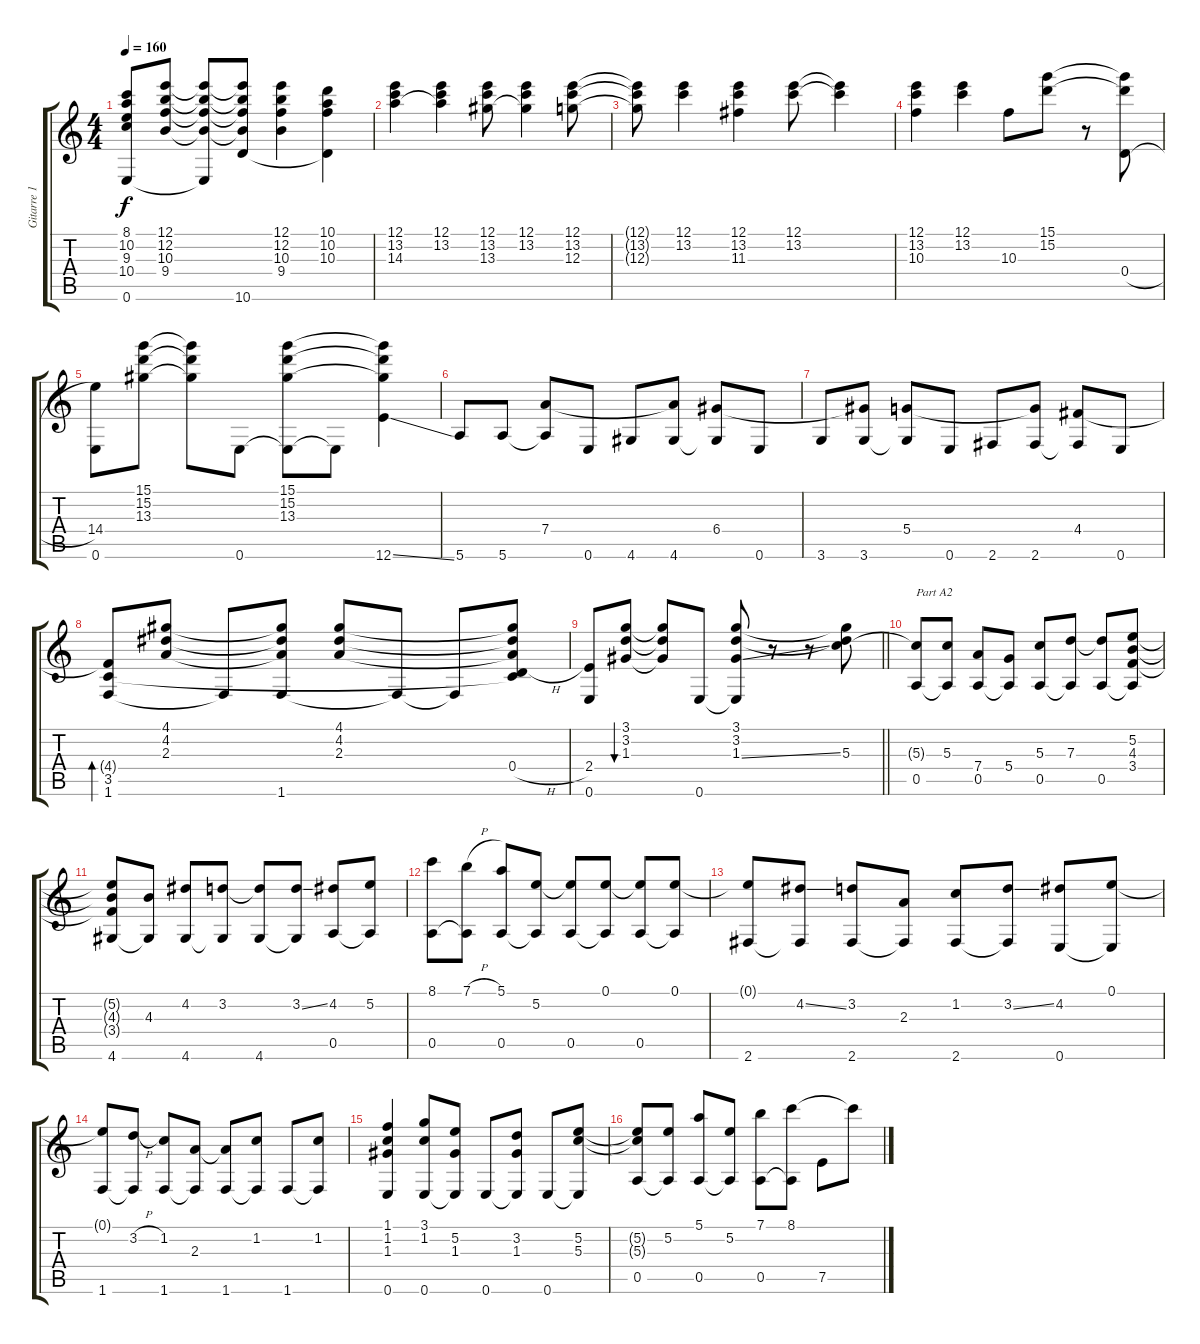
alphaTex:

\track ("Gitarre 1" "Gitarre 1") {instrument acousticguitarsteel}
\staff {score tabs}
\tuning (E4 B3 G3 D3 A2 E2) {hide}
\ts (4 4)
\tempo 160
\clef g2
\ks c
(8.1{t} 10.2{t} 9.3{t} 10.4{t} 0.6).8{dy f} (12.1 12.2 10.3 9.4).8 (12.1{t} 12.2{t} 10.3{t} 9.4{t} 0.6{t}).8 (12.1{t} 12.2{t} 10.3{t} 9.4{t} 10.6).8 (12.1 12.2 10.3 9.4).4 (10.1 10.2 10.3 10.6{t}).4 |
(12.1 13.2 14.3).4 (12.1 13.2 14.3{t}).4 (12.1 13.2 13.3).8 (12.1 13.2 13.3{t}).4 (12.1 13.2 12.3).8 |
(12.1{t} 13.2{t} 12.3{t}).8 (12.1 13.2).4 (12.1 13.2 11.3).4 (12.1 13.2).8 (12.1{t} 13.2{t}).4 |
(12.1 13.2 10.3).4 (12.1 13.2).4 10.3.8 (15.1 15.2).8 r.8 (15.1{t} 15.2{t} 0.4{h}).8 |
(14.4 0.6).8 (15.1 15.2 13.3).8 (15.1{t} 15.2{t} 13.3{t}).8 0.6.8 (15.1 15.2 13.3 0.6{t}).8 0.6{t}.8 (15.1{t} 15.2{t} 13.3{t} 12.6{ss}).4 |
5.6.8 5.6.8 (7.4 5.6{t}).8 0.6.8 4.6.8 (7.4{t} 4.6).8 (6.4 4.6{t}).8 0.6.8 |
3.6.8 (6.4{t} 3.6).8 (5.4 3.6{t}).8 0.6.8 2.6.8 (5.4{t} 2.6).8 (4.4 2.6{t}).8 0.6.8 |
(4.4{t} 3.5 1.6).8{bd 120} (4.1 4.2 2.3).8 1.6{t}.8 (4.1{t} 4.2{t} 2.3{t} 1.6).8 (4.1 4.2 2.3).8 1.6{t}.8 1.6{t}.8 (4.1{t} 4.2{t} 2.3{t} 0.4{h} 3.5{t}).8 |
\barLineRight lightlight
(2.4 0.6).8 (3.1 3.2 1.3).8{bu 120} (3.1{t} 3.2{t} 1.3{t}).8 0.6.8 (3.1 3.2 1.3{ss} 0.6{t}).8 r.8 r.8 (3.1{t} 3.2{t} 5.3).8 |
(5.3{t} 0.5).8{txt "Part A2"} (5.3 0.5{t}).8 (7.4 0.5).8 (5.4 0.5{t}).8 (5.3 0.5).8 (7.3 0.5{t}).8 (7.3{t} 0.5).8 (5.2 4.3 3.4 0.5{t}).8 |
(5.2{t} 4.3{t} 3.4{t} 4.6).8 (4.3 4.6{t}).8 (4.2 4.6).8 (3.2 4.6{t}).8 (3.2{t} 4.6).8 (3.2{ss} 4.6{t}).8 (4.2 0.5).8 (5.2 0.5{t}).8 |
(8.1 0.5).8 (7.1{h} 0.5{t}).8 (5.1 0.5).8 (5.2 0.5{t}).8 (5.2{t} 0.5).8 (0.1 0.5{t}).8 (0.1{t} 0.5).8 (0.1 0.5{t}).8 |
(0.1{t} 2.6).8 (4.2{ss} 2.6{t}).8 (3.2 2.6).8 (2.3 2.6{t}).8 (1.2 2.6).8 (3.2{ss} 2.6{t}).8 (4.2 0.6).8 (0.1 0.6{t}).8 |
(0.1{t} 1.6).8 (3.2{h} 1.6{t}).8 (1.2 1.6).8 (2.3 1.6{t}).8 (2.3{t} 1.6).8 (1.2 1.6{t}).8 1.6.8 (1.2 1.6{t}).8 |
(1.1 1.2 1.3 0.6).4 (3.1 1.2 0.6).8 (5.2 1.3 0.6{t}).8 0.6.8 (3.2 1.3 0.6{t}).8 0.6.8 (5.2 5.3 0.6{t}).8 |
(5.2{t} 5.3{t} 0.5).8 (5.2 0.5{t}).8 (5.1 0.5).8 (5.2 0.5{t}).8 (7.1 0.5).8 (8.1 0.5{t}).8 7.5.8 8.1{t}.8
